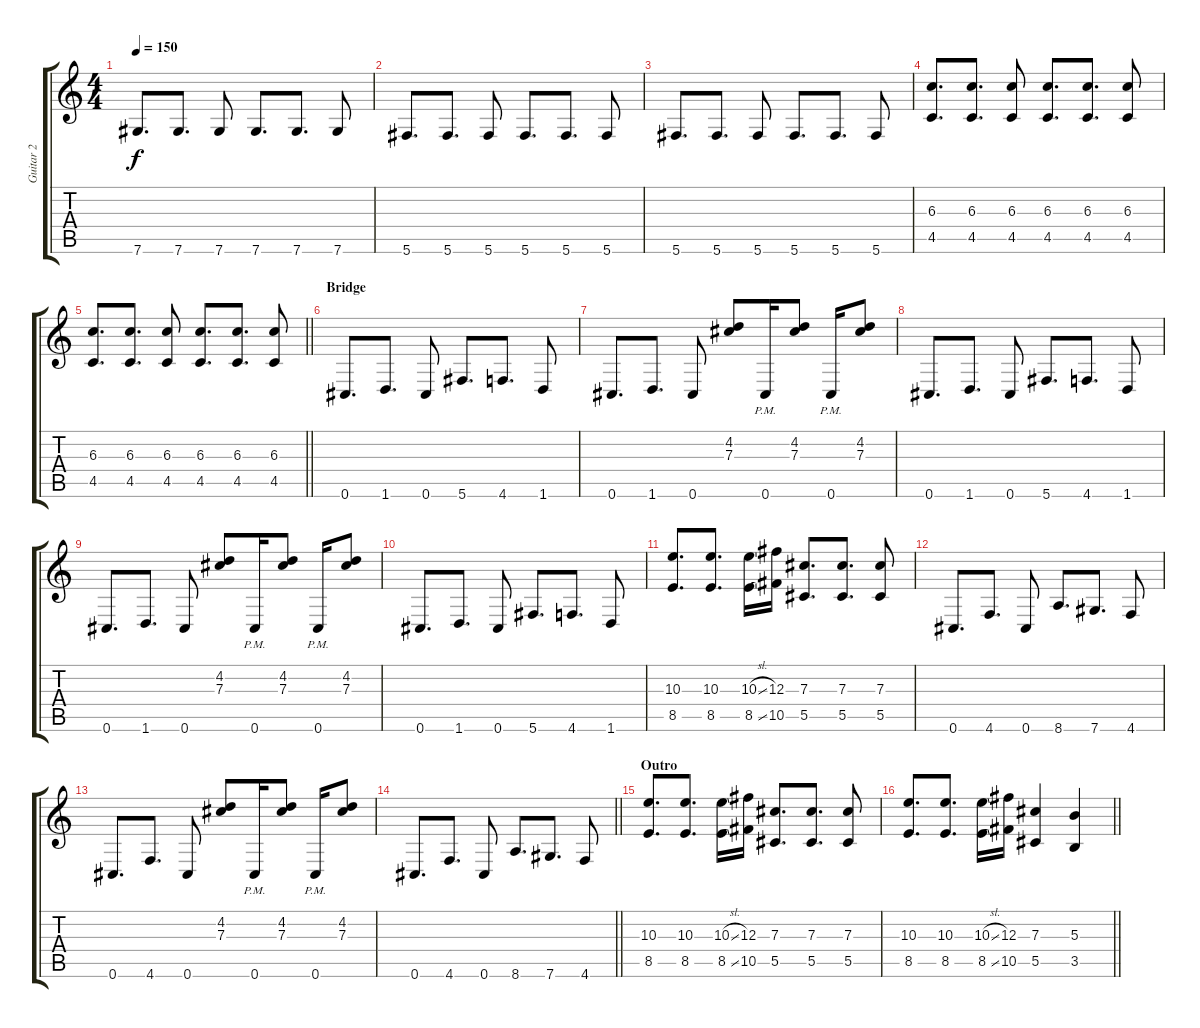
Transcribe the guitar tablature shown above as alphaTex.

\track ("Guitar 2" "Guitar 2") {instrument distortionguitar}
\staff {score tabs}
\tuning (Eb4 Bb3 Gb3 Db3 Ab2 Db2) {hide}
\ts (4 4)
\tempo 150
\clef g2
\ks c
7.6.8{d dy f} 7.6.8{d} 7.6.8 7.6.8{d} 7.6.8{d} 7.6.8 |
5.6.8{d} 5.6.8{d} 5.6.8 5.6.8{d} 5.6.8{d} 5.6.8 |
5.6.8{d} 5.6.8{d} 5.6.8 5.6.8{d} 5.6.8{d} 5.6.8 |
(6.3 4.5).8{d} (6.3 4.5).8{d} (6.3 4.5).8 (6.3 4.5).8{d} (6.3 4.5).8{d} (6.3 4.5).8 |
\barLineRight lightlight
(6.3 4.5).8{d} (6.3 4.5).8{d} (6.3 4.5).8 (6.3 4.5).8{d} (6.3 4.5).8{d} (6.3 4.5).8 |
\section ("" "Bridge")
0.6.8{d} 1.6.8{d} 0.6.8 5.6.8{d} 4.6.8{d} 1.6.8 |
0.6.8{d} 1.6.8{d} 0.6.8 (4.2 7.3).8 0.6{pm}.16 (4.2 7.3).8 0.6{pm}.16 (4.2 7.3).8 |
0.6.8{d} 1.6.8{d} 0.6.8 5.6.8{d} 4.6.8{d} 1.6.8 |
0.6.8{d} 1.6.8{d} 0.6.8 (4.2 7.3).8 0.6{pm}.16 (4.2 7.3).8 0.6{pm}.16 (4.2 7.3).8 |
0.6.8{d} 1.6.8{d} 0.6.8 5.6.8{d} 4.6.8{d} 1.6.8 |
(10.3 8.5).8{d} (10.3 8.5).8{d} (10.3{sl} 8.5{sl}).16 (12.3 10.5).16 (7.3 5.5).8{d} (7.3 5.5).8{d} (7.3 5.5).8 |
0.6.8{d} 4.6.8{d} 0.6.8 8.6.8{d} 7.6.8{d} 4.6.8 |
0.6.8{d} 4.6.8{d} 0.6.8 (4.2 7.3).8 0.6{pm}.16 (4.2 7.3).8 0.6{pm}.16 (4.2 7.3).8 |
\barLineRight lightlight
0.6.8{d} 4.6.8{d} 0.6.8 8.6.8{d} 7.6.8{d} 4.6.8 |
\section ("" "Outro")
(10.3 8.5).8{d} (10.3 8.5).8{d} (10.3{sl} 8.5{sl}).16 (12.3 10.5).16 (7.3 5.5).8{d} (7.3 5.5).8{d} (7.3 5.5).8 |
\barLineRight lightlight
(10.3 8.5).8{d} (10.3 8.5).8{d} (10.3{sl} 8.5{sl}).16 (12.3 10.5).16 (7.3 5.5).4 (5.3 3.5).4
